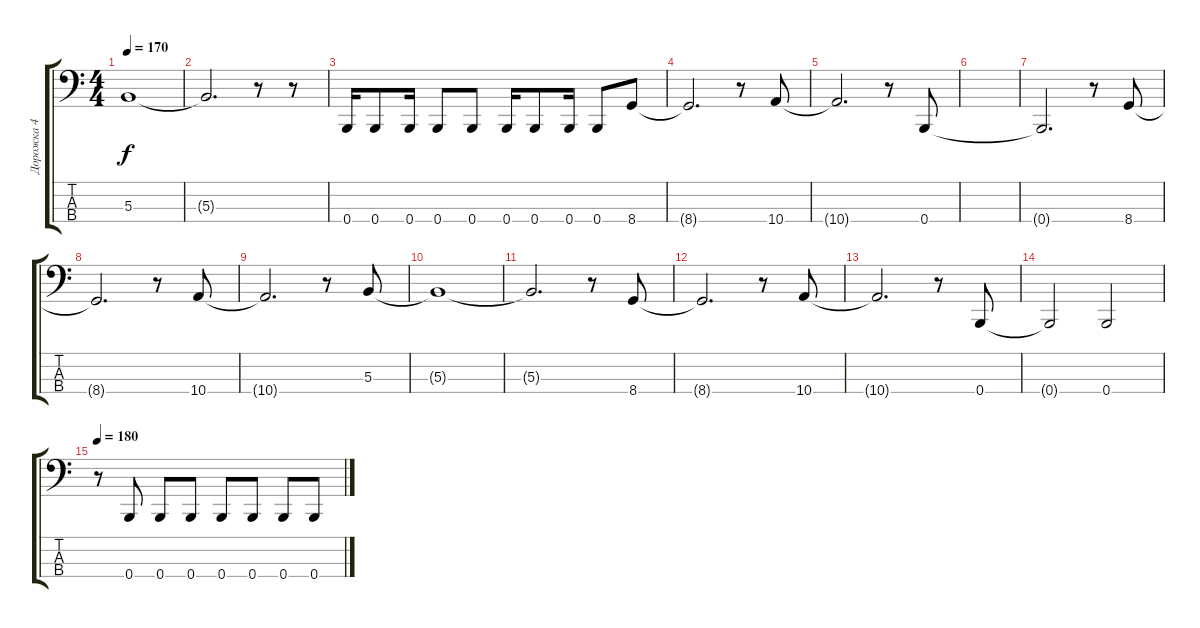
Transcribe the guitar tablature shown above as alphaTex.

\track ("Дорожка 4" "Дорожка 4") {instrument electricbassfinger}
\staff {score tabs}
\tuning (E2 B1 Gb1 B0) {hide}
\ts (4 4)
\tempo 170
\clef f4
\ks c
5.3{t}.1{dy f} |
5.3{t}.2{d} r.8 r.8 |
0.4.16 0.4.8 0.4.16 0.4.8 0.4.8 0.4.16 0.4.8 0.4.16 0.4.8 8.4.8 |
8.4{t}.2{d} r.8 10.4.8 |
10.4{t}.2{d} r.8 0.4.8 |
|
0.4{t}.2{d} r.8 8.4.8 |
8.4{t}.2{d} r.8 10.4.8 |
10.4{t}.2{d} r.8 5.3.8 |
5.3{t}.1 |
5.3{t}.2{d} r.8 8.4.8 |
8.4{t}.2{d} r.8 10.4.8 |
10.4{t}.2{d} r.8 0.4.8 |
0.4{t}.2 0.4.2 |
\tempo 180
r.8 0.4.8 0.4.8 0.4.8 0.4.8 0.4.8 0.4.8 0.4.8
